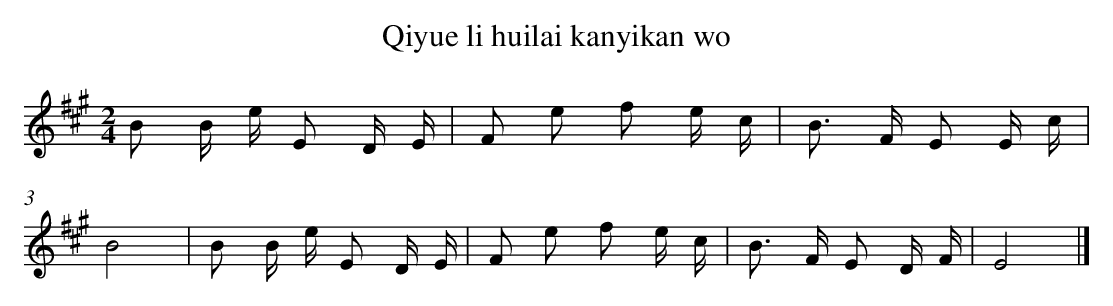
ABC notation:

X:1
T: Qiyue li huilai kanyikan wo
L: 1/16
M: 2/4
K: A
B2 B e E2 D E [I:setbarnb 1]|
F2 e2 f2 e c |
B2> F2 E2 E c |
B8 |
B2 B e E2 D E |
F2 e2 f2 e c |
B2> F2 E2 D F |
E8 |]
